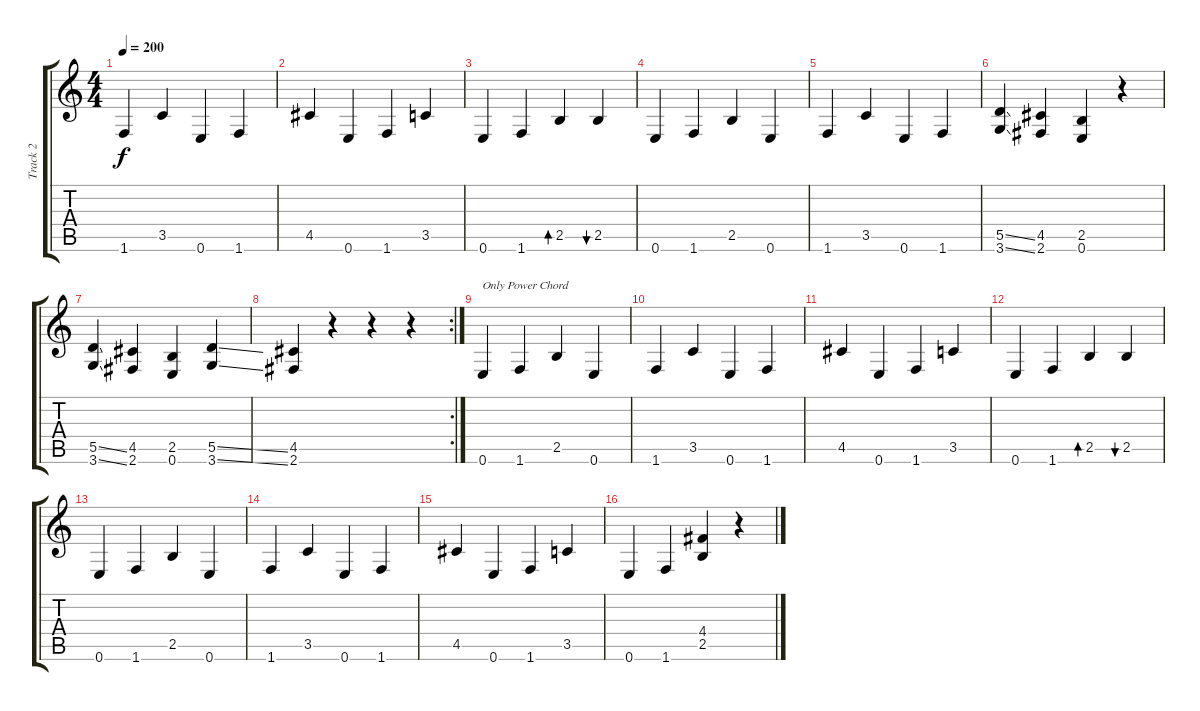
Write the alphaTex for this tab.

\track ("Track 2" "Track 2") {instrument distortionguitar}
\staff {score tabs}
\tuning (E4 B3 G3 D3 A2 E2) {hide}
\ts (4 4)
\tempo 200
\clef g2
\ks c
1.6.4{dy f} 3.5.4 0.6.4 1.6.4 |
4.5.4 0.6.4 1.6.4 3.5.4 |
0.6.4 1.6.4 2.5.4{bd 120} 2.5.4{bu 120} |
0.6.4 1.6.4 2.5.4 0.6.4 |
1.6.4 3.5.4 0.6.4 1.6.4 |
(5.5{ss} 3.6{ss}).4 (4.5 2.6).4 (2.5 0.6).4 r.4 |
(5.5{ss} 3.6{ss}).4 (4.5 2.6).4 (2.5 0.6).4 (5.5{ss} 3.6{ss}).4 |
\rc 2
(4.5 2.6).4 r.4 r.4 r.4 |
0.6.4{txt "Only Power Chord"} 1.6.4 2.5.4 0.6.4 |
1.6.4 3.5.4 0.6.4 1.6.4 |
4.5.4 0.6.4 1.6.4 3.5.4 |
0.6.4 1.6.4 2.5.4{bd 120} 2.5.4{bu 120} |
0.6.4 1.6.4 2.5.4 0.6.4 |
1.6.4 3.5.4 0.6.4 1.6.4 |
4.5.4 0.6.4 1.6.4 3.5.4 |
0.6.4 1.6.4 (4.4 2.5).4 r.4
